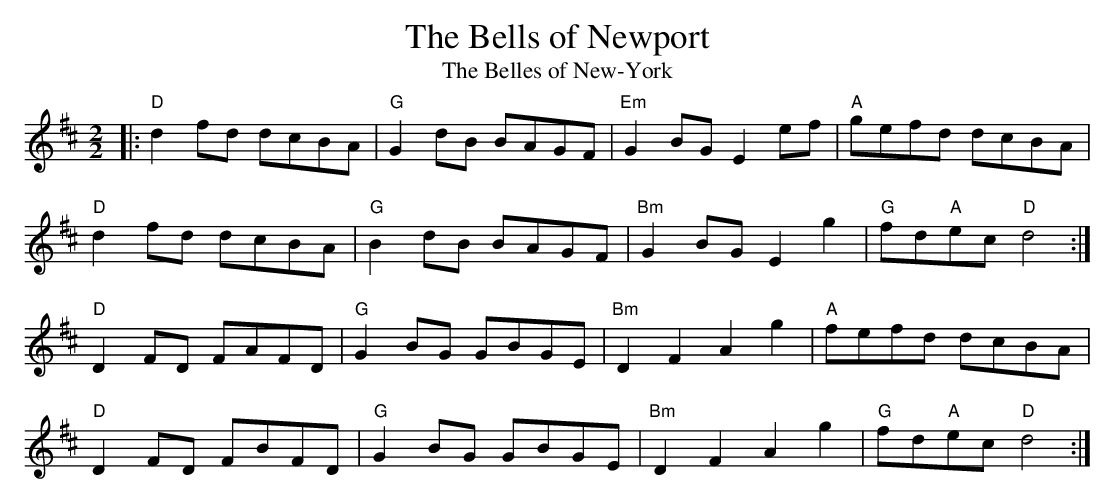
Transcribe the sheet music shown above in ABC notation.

X:1
T:The Bells of Newport
T:The Belles of New-York
M:2/2
L:1/8
K:D
|: "D" d2 fd dcBA | "G" G2 dB BAGF | "Em" G2 BG E2 ef | "A" gefd dcBA |
   "D" d2 fd dcBA | "G" B2 dB BAGF | "Bm" G2 BG E2 g2 | "G"fd"A"ec "D" d4 :|
"D" D2 FD FAFD | "G" G2 BG GBGE | "Bm" D2 F2 A2 g2 |  "A" fefd dcBA |
"D" D2 FD FBFD | "G" G2 BG GBGE | "Bm" D2 F2 A2 g2 | "G"fd"A"ec "D" d4 :|
